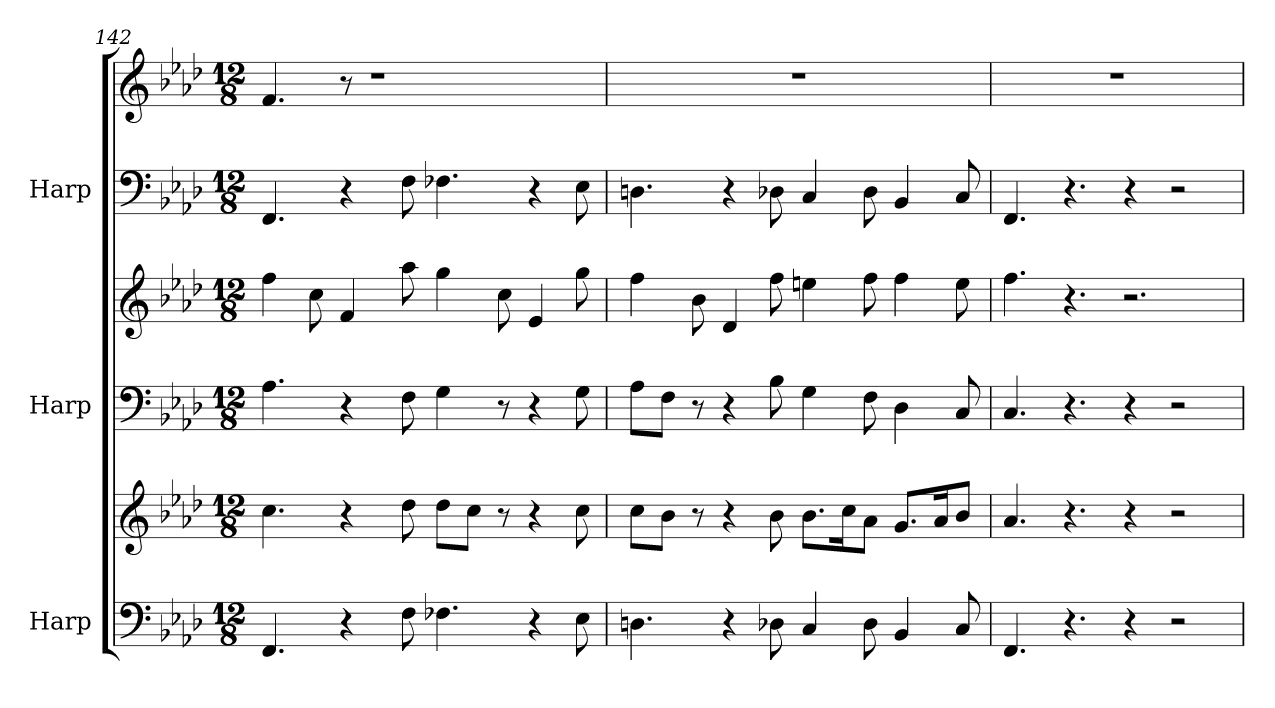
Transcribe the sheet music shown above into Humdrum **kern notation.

**kern	**kern	**kern	**kern	**kern	**kern
*part3	*part3	*part2	*part2	*part1	*part1
*staff6	*staff5	*staff4	*staff3	*staff2	*staff1
*I"Harp	*	*I"Harp	*	*I"Harp	*
*I'Hp	*	*I'Hp	*	*I'Hp	*
!!LO:PB:g=z
*clefF4	*clefG2	*clefF4	*clefG2	*clefF4	*clefG2
*k[b-e-a-d-]	*k[b-e-a-d-]	*k[b-e-a-d-]	*k[b-e-a-d-]	*k[b-e-a-d-]	*k[b-e-a-d-]
*M12/8	*M12/8	*M12/8	*M12/8	*M12/8	*M12/8
=142	=142	=142	=142	=142	=142
4.FF/	4.cc\	4.A-\	4ff\	4.FF/	4.f/
.	.	.	8cc\	.	.
4r	4r	4r	4f/	4r	8r
.	.	.	.	.	1r
8F\	8dd-\	8F\	8aa-\	8F\	.
4.F-X\	8dd-\L	4G\	4gg\	4.F-X\	.
.	8cc\J	.	.	.	.
.	8r	8r	8cc\	.	.
4r	4r	4r	4e-/	4r	.
8E-\	8cc\	8G\	8gg\	8E-\	.
=143	=143	=143	=143	=143	=143
4.Dn\	8cc\L	8A-\L	4ff\	4.Dn\	1.r
.	8b-\J	8F\J	.	.	.
.	8r	8r	8b-\	.	.
4r	4r	4r	4d-/	4r	.
8D-X\	8b-\	8B-\	8ff\	8D-X\	.
4C/	8.b-\L	4G\	4een\	4C/	.
.	16cc\K	.	.	.	.
8D-\	8a-\J	8F\	8ff\	8D-\	.
4BB-/	8.g/L	4D-\	4ff\	4BB-/	.
.	16a-/K	.	.	.	.
8C/	8b-/J	8C/	8ee\	8C/	.
=144	=144	=144	=144	=144	=144
4.FF/	4.a-/	4.C/	4.ff\	4.FF/	1.r
4.r	4.r	4.r	4.r	4.r	.
4r	4r	4r	2.r	4r	.
2r	2r	2r	.	2r	.
=	=	=	=	=	=
*-	*-	*-	*-	*-	*-
